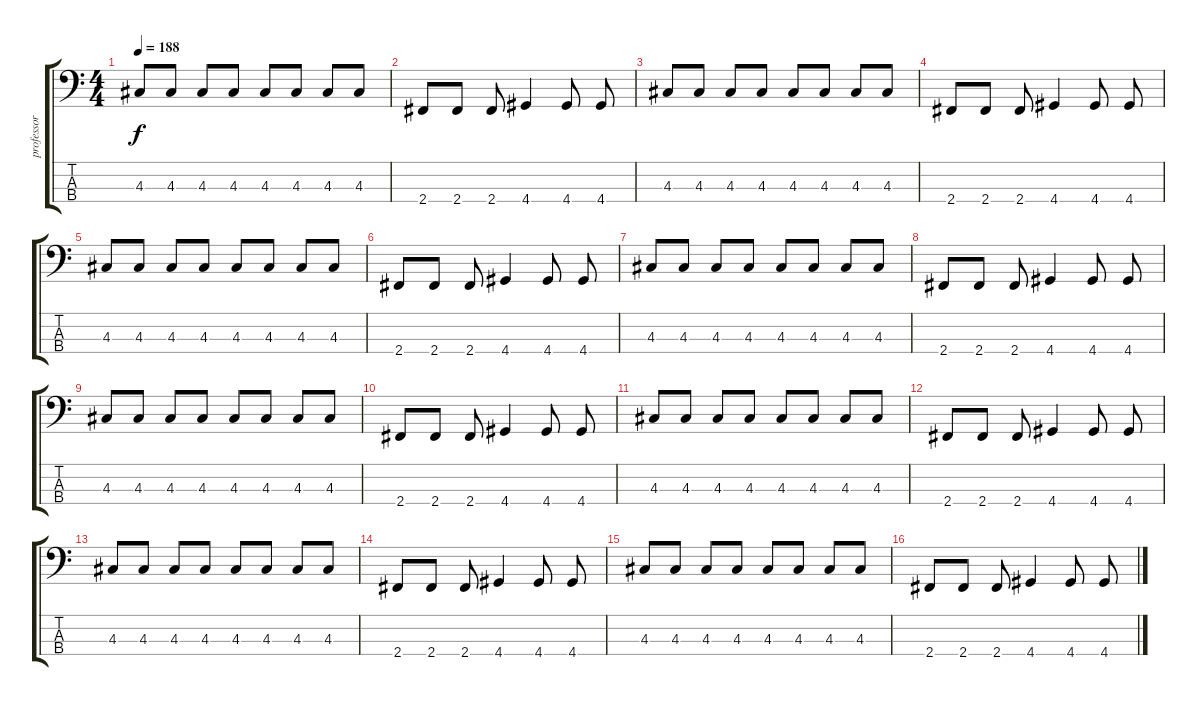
\track ("professor" "professor") {instrument electricbassfinger}
\staff {score tabs}
\tuning (G2 D2 A1 E1) {hide}
\ts (4 4)
\tempo 188
\clef f4
\ks c
4.3.8{dy f} 4.3.8 4.3.8 4.3.8 4.3.8 4.3.8 4.3.8 4.3.8 |
2.4.8 2.4.8 2.4.8 4.4.4 4.4.8 4.4.8 |
4.3.8 4.3.8 4.3.8 4.3.8 4.3.8 4.3.8 4.3.8 4.3.8 |
2.4.8 2.4.8 2.4.8 4.4.4 4.4.8 4.4.8 |
4.3.8 4.3.8 4.3.8 4.3.8 4.3.8 4.3.8 4.3.8 4.3.8 |
2.4.8 2.4.8 2.4.8 4.4.4 4.4.8 4.4.8 |
4.3.8 4.3.8 4.3.8 4.3.8 4.3.8 4.3.8 4.3.8 4.3.8 |
2.4.8 2.4.8 2.4.8 4.4.4 4.4.8 4.4.8 |
4.3.8 4.3.8 4.3.8 4.3.8 4.3.8 4.3.8 4.3.8 4.3.8 |
2.4.8 2.4.8 2.4.8 4.4.4 4.4.8 4.4.8 |
4.3.8 4.3.8 4.3.8 4.3.8 4.3.8 4.3.8 4.3.8 4.3.8 |
2.4.8 2.4.8 2.4.8 4.4.4 4.4.8 4.4.8 |
4.3.8 4.3.8 4.3.8 4.3.8 4.3.8 4.3.8 4.3.8 4.3.8 |
2.4.8 2.4.8 2.4.8 4.4.4 4.4.8 4.4.8 |
4.3.8 4.3.8 4.3.8 4.3.8 4.3.8 4.3.8 4.3.8 4.3.8 |
2.4.8 2.4.8 2.4.8 4.4.4 4.4.8 4.4.8
